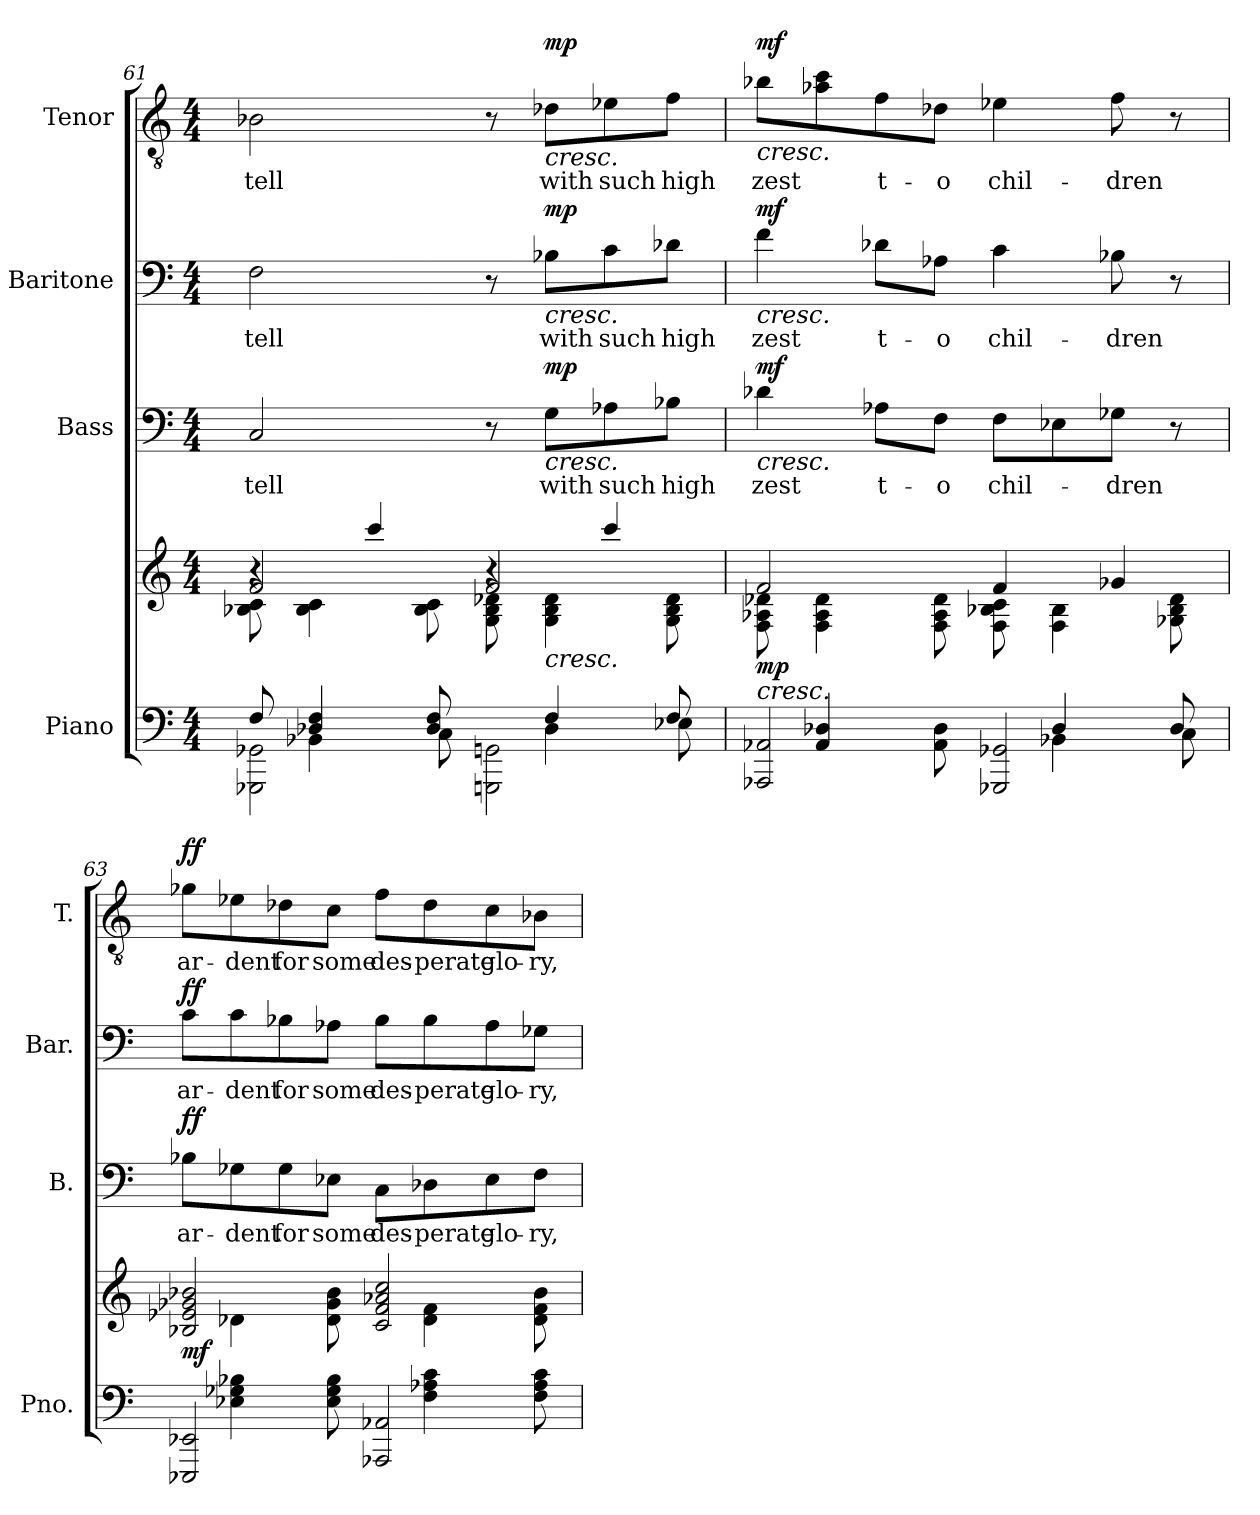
**kern	**kern	**dynam	**kern	**text	**dynam	**kern	**text	**dynam	**kern	**text	**dynam
*part4	*part4	*part4	*part3	*part3	*part3	*part2	*part2	*part2	*part1	*part1	*part1
*staff5	*staff4	*staff4/5	*staff3	*staff3	*staff3	*staff2	*staff2	*staff2	*staff1	*staff1	*staff1
*I"Piano	*	*	*I"Bass	*	*	*I"Baritone	*	*	*I"Tenor	*	*
*I'Pno.	*	*	*I'B.	*	*	*I'Bar.	*	*	*I'T.	*	*
!!LO:PB:g=z
*clefF4	*clefG2	*	*clefF4	*	*	*clefF4	*	*	*clefGv2	*	*
*k[]	*k[]	*	*k[]	*	*	*k[]	*	*	*k[]	*	*
*M4/4	*M4/4	*	*M4/4	*	*	*M4/4	*	*	*M4/4	*	*
=61	=61	=61	=61	=61	=61	=61	=61	=61	=61	=61	=61
*^	*^	*	*	*	*	*	*	*	*	*	*
*	*^	*	*^	*	*	*	*	*	*	*	*	*	*
!	!	!	!	!	!	!	!	!LO:LY:b	!	!	!LO:LY:b	!	!	!LO:LY:b	!
2GGG-X\ 2GG-X\	8F/	8ryy	2f/	8B-X\ 8c\	4r	.	2C/	tell	.	2F\	tell	.	2B-X\	tell	.
.	4D-X/ 4F/	4BB-X\	.	4B-\ 4c\	.	.	.	.	.	.	.	.	.	.	.
.	.	.	.	.	4ccc/	.	.	.	.	.	.	.	.	.	.
.	8D-/ 8F/	8C\	.	8B-\ 8c\	.	.	.	.	.	.	.	.	.	.	.
2GGGn\ 2GGn\	8ryy	8ryy	2f/	8G\ 8B-\ 8d-X\	4r	.	8r	.	.	8r	.	.	8r	.	.
!	!	!	!	!	!	!	!	!	!	!	!	!	!LO:TX:b:i:t=cresc.	!	!
!	!	!	!	!	!	!	!	!	!	!LO:TX:b:i:t=cresc.	!	!	!	!	!
!	!	!	!	!	!	!	!LO:TX:b:i:t=cresc.	!	!	!	!	!	!	!	!
!	!	!	!	!LO:TX:b:i:t=cresc.	!	!	!	!	!	!	!	!	!	!	!
!	!	!	!	!	!	!	!	!LO:LY:b	!LO:DY:b	!	!LO:LY:b	!LO:DY:b	!	!LO:LY:b	!LO:DY:b
.	4F/	4D-\	.	4G\ 4B-\ 4d-\	.	.	8G\L	with	mp	8B-X\L	with	mp	8d-X\L	with	mp
!	!	!	!	!	!	!	!	!LO:LY:b	!	!	!LO:LY:b	!	!	!LO:LY:b	!
.	.	.	.	.	4ccc/	.	8A-X\	such	.	8c\	such	.	8e-X\	such	.
!	!	!	!	!	!	!	!	!LO:LY:b	!	!	!LO:LY:b	!	!	!LO:LY:b	!
.	8F/	8E-X\	.	8G\ 8B-\ 8d-\	.	.	8B-X\J	high	.	8d-X\J	high	.	8f\J	high	.
*	*	*	*	*v	*v	*	*	*	*	*	*	*	*	*	*
=62	=62	=62	=62	=62	=62	=62	=62	=62	=62	=62	=62	=62	=62	=62
!	!	!	!	!	!	!	!	!	!	!	!	!LO:TX:b:i:t=cresc.	!	!
!	!	!	!	!	!	!	!	!	!LO:TX:b:i:t=cresc.	!	!	!	!	!
!	!	!	!	!	!	!LO:TX:b:i:t=cresc.	!	!	!	!	!	!	!	!
!	!	!	!LO:TX:b:i:t=cresc.	!	!	!	!	!	!	!	!	!	!	!
!	!	!	!	!	!LO:DY:b	!	!LO:LY:b	!LO:DY:b	!	!LO:LY:b	!LO:DY:b	!	!LO:LY:b	!LO:DY:b
2AAA-X/ 2AA-X/	8ryy	8ryy	2f/	8F\ 8A-X\ 8d-X\	mp	4d-X\	zest	mf	4f\	zest	mf	8b-X\L	zest	mf
*	*v	*v	*	*	*	*	*	*	*	*	*	*	*	*
.	4AA-/ 4D-X/	.	4F\ 4A-\ 4d-\	.	.	.	.	.	.	.	8a-X\ 8cc\	.	.
!	!	!	!	!	!	!LO:LY:b	!	!	!LO:LY:b	!	!	!LO:LY:b	!
.	.	.	.	.	8A-X\L	t-	.	8d-X\L	t-	.	8f\	t-	.
!	!	!	!	!	!	!LO:LY:b	!	!	!LO:LY:b	!	!	!LO:LY:b	!
.	8AA-\ 8D-\	.	8F\ 8A-\ 8d-\	.	8F\J	-o	.	8A-X\J	-o	.	8d-X\J	-o	.
!	!	!	!	!	!	!LO:LY:b	!	!	!LO:LY:b	!	!	!LO:LY:b	!
2GGG-X/ 2GG-X/	8ryy	4f/	8F\ 8B-X\ 8c\	.	8F\L	chil-	.	4c\	chil-	.	4e-X\	chil-	.
*	*^	*	*	*	*	*	*	*	*	*	*	*	*
.	4D-/	4BB-X\	.	4F\ 4B-\	.	8E-X\	.	.	.	.	.	.	.	.
!	!	!	!	!	!	!	!LO:LY:b	!	!	!LO:LY:b	!	!	!LO:LY:b	!
.	.	.	4g-X/	.	.	8G-X\J	-dren	.	8B-X\	-dren	.	8f\	-dren	.
.	8D-/	8C\	.	8G-X\ 8B-\ 8d-\	.	8r	.	.	8r	.	.	8r	.	.
!!LO:LB:g=z
=63	=63	=63	=63	=63	=63	=63	=63	=63	=63	=63	=63	=63	=63	=63
!	!	!	!	!	!LO:DY:b	!	!LO:LY:b	!LO:DY:b	!	!LO:LY:b	!LO:DY:b	!	!LO:LY:b	!LO:DY:b
*	*v	*v	*	*	*	*	*	*	*	*	*	*	*	*
2EEE-X/ 2EE-X/	8ryy	2B-X/ 2e-X/ 2g-X/ 2b-X/	8ryy	mf	8B-X\L	ar-	ff	8c\L	ar-	ff	8g-X\L	ar-	ff
!	!	!	!	!	!	!LO:LY:b	!	!	!LO:LY:b	!	!	!LO:LY:b	!
.	4E-X\ 4G-X\ 4B-X\	.	4d-X\	.	8G-X\	-dent	.	8c\	-dent	.	8e-X\	-dent	.
!	!	!	!	!	!	!LO:LY:b	!	!	!LO:LY:b	!	!	!LO:LY:b	!
.	.	.	.	.	8G-\	for	.	8B-X\	for	.	8d-X\	for	.
!	!	!	!	!	!	!LO:LY:b	!	!	!LO:LY:b	!	!	!LO:LY:b	!
.	8E-\ 8G-\ 8B-\	.	8d-\ 8g-\ 8b-\	.	8E-X\J	some	.	8A-X\J	some	.	8c\J	some	.
!	!	!	!	!	!	!LO:LY:b	!	!	!LO:LY:b	!	!	!LO:LY:b	!
2AAA-X/ 2AA-X/	8ryy	2c/ 2f/ 2a-X/ 2cc/	8ryy	.	8C\L	des-	.	8B-\L	des-	.	8f\L	des-	.
!	!	!	!	!	!	!LO:LY:b	!	!	!LO:LY:b	!	!	!LO:LY:b	!
.	4F\ 4A-X\ 4c\	.	4d-\ 4f\	.	8D-X\	-perate	.	8B-\	-perate	.	8d-\	-perate	.
!	!	!	!	!	!	!LO:LY:b	!	!	!LO:LY:b	!	!	!LO:LY:b	!
.	.	.	.	.	8E-\	glo-	.	8A-\	glo-	.	8c\	glo-	.
!	!	!	!	!	!	!LO:LY:b	!	!	!LO:LY:b	!	!	!LO:LY:b	!
.	8F\ 8A-\ 8c\	.	8d-\ 8f\ 8b-\	.	8F\J	-ry,	.	8G-X\J	-ry,	.	8B-X\J	-ry,	.
*v	*v	*	*	*	*	*	*	*	*	*	*	*	*
*	*v	*v	*	*	*	*	*	*	*	*	*	*
=	=	=	=	=	=	=	=	=	=	=	=
*-	*-	*-	*-	*-	*-	*-	*-	*-	*-	*-	*-
